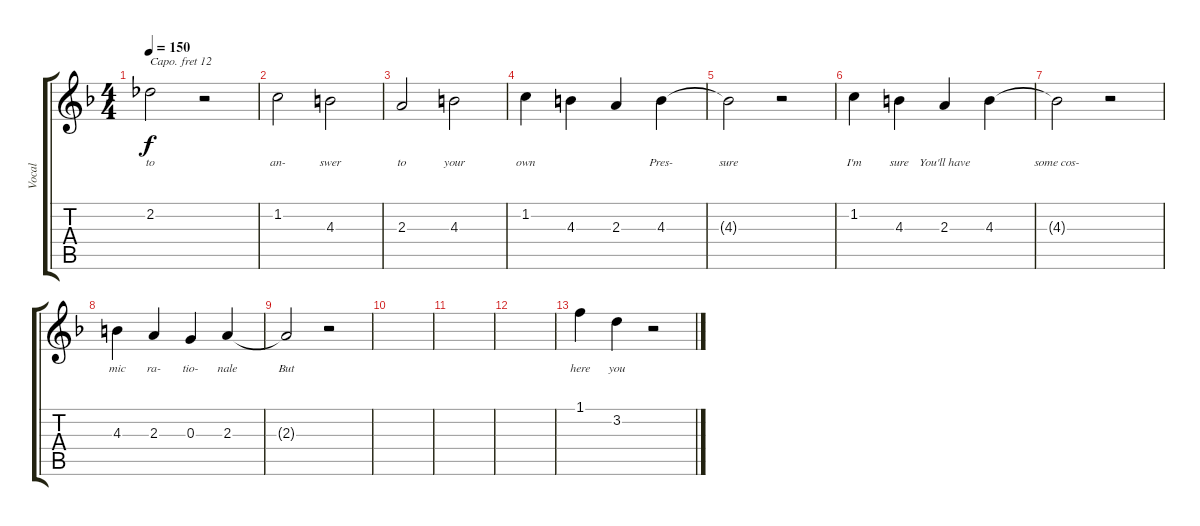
\track ("Vocal" "Vocal") {instrument oboe}
\staff {score tabs}
\capo 12
\tuning (E4 B3 G3 D3 A2 E2) {hide}
\ts (4 4)
\tempo 150
\clef g2
\ks f
2.2{t}.2{lyrics (0 "to") lyrics (1 "") lyrics (2 "") lyrics (3 "") lyrics (4 "") dy f} r.2 |
1.2.2{lyrics (0 "an-") lyrics (1 "") lyrics (2 "") lyrics (3 "") lyrics (4 "")} 4.3.2{lyrics (0 "swer") lyrics (1 "") lyrics (2 "") lyrics (3 "") lyrics (4 "")} |
2.3.2{lyrics (0 "to") lyrics (1 "") lyrics (2 "") lyrics (3 "") lyrics (4 "")} 4.3.2{lyrics (0 "your") lyrics (1 "") lyrics (2 "") lyrics (3 "") lyrics (4 "")} |
1.2.4{lyrics (0 "own") lyrics (1 "") lyrics (2 "") lyrics (3 "") lyrics (4 "")} 4.3.4{lyrics (0 "") lyrics (1 "") lyrics (2 "") lyrics (3 "") lyrics (4 "")} 2.3.4{lyrics (0 "") lyrics (1 "") lyrics (2 "") lyrics (3 "") lyrics (4 "")} 4.3.4{lyrics (0 "Pres-") lyrics (1 "") lyrics (2 "") lyrics (3 "") lyrics (4 "")} |
4.3{t}.2{lyrics (0 "sure") lyrics (1 "") lyrics (2 "") lyrics (3 "") lyrics (4 "")} r.2 |
1.2.4{lyrics (0 "I'm") lyrics (1 "") lyrics (2 "") lyrics (3 "") lyrics (4 "")} 4.3.4{lyrics (0 "sure") lyrics (1 "") lyrics (2 "") lyrics (3 "") lyrics (4 "")} 2.3.4{lyrics (0 "You'll have") lyrics (1 "") lyrics (2 "") lyrics (3 "") lyrics (4 "")} 4.3.4{lyrics (0 "") lyrics (1 "") lyrics (2 "") lyrics (3 "") lyrics (4 "")} |
4.3{t}.2{lyrics (0 "some cos-") lyrics (1 "") lyrics (2 "") lyrics (3 "") lyrics (4 "")} r.2 |
4.3.4{lyrics (0 "mic") lyrics (1 "") lyrics (2 "") lyrics (3 "") lyrics (4 "")} 2.3.4{lyrics (0 "ra-") lyrics (1 "") lyrics (2 "") lyrics (3 "") lyrics (4 "")} 0.3.4{lyrics (0 "tio-") lyrics (1 "") lyrics (2 "") lyrics (3 "") lyrics (4 "")} 2.3.4{lyrics (0 "nale") lyrics (1 "") lyrics (2 "") lyrics (3 "") lyrics (4 "")} |
2.3{t}.2{lyrics (0 "But") lyrics (1 "") lyrics (2 "") lyrics (3 "") lyrics (4 "")} r.2 |
|
|
|
1.1.4{lyrics (0 "here") lyrics (1 "") lyrics (2 "") lyrics (3 "") lyrics (4 "")} 3.2.4{lyrics (0 "you") lyrics (1 "") lyrics (2 "") lyrics (3 "") lyrics (4 "")} r.2
